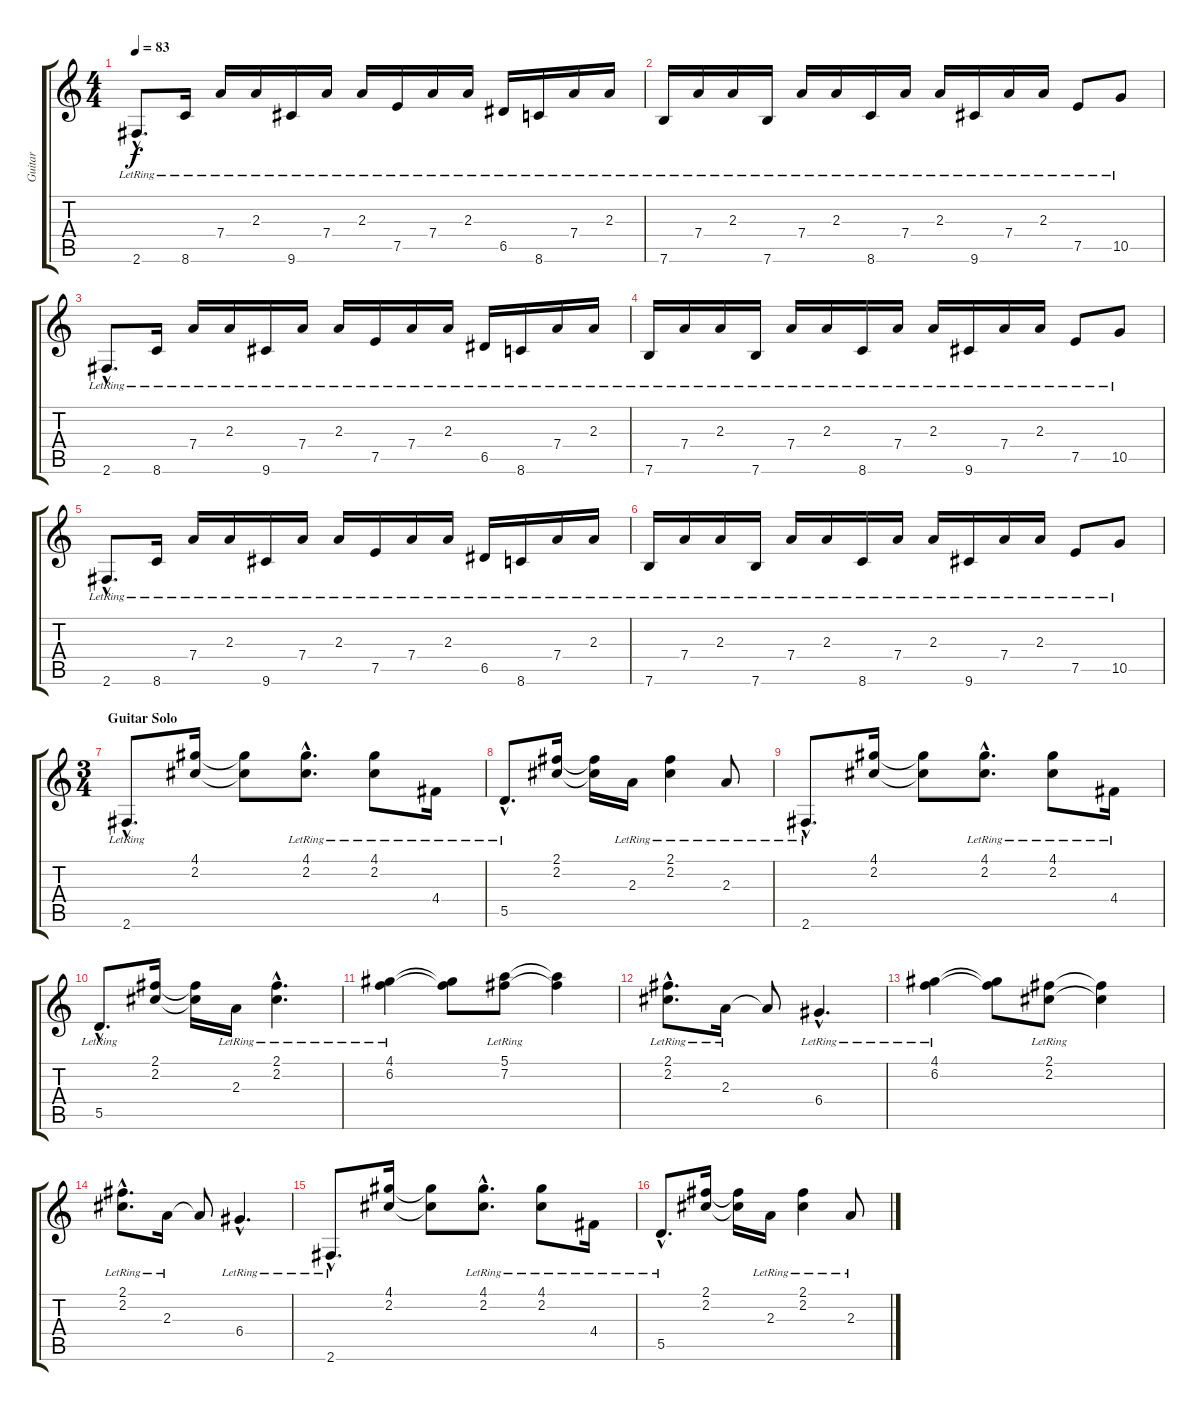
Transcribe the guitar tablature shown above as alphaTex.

\track ("Guitar" "Guitar") {instrument acousticguitarnylon}
\staff {score tabs}
\tuning (E4 B3 G3 D3 A2 E2) {hide}
\ts (4 4)
\tempo 83
\clef g2
\ks c
2.6{hac lr}.8{d dy f} 8.6{lr}.16 7.4{lr}.16 2.3{lr}.16 9.6{lr}.16 7.4{lr}.16 2.3{lr}.16 7.5{lr}.16 7.4{lr}.16 2.3{lr}.16 6.5{lr}.16 8.6{lr}.16 7.4{lr}.16 2.3{lr}.16 |
7.6{lr}.16 7.4{lr}.16 2.3{lr}.16 7.6{lr}.16 7.4{lr}.16 2.3{lr}.16 8.6{lr}.16 7.4{lr}.16 2.3{lr}.16 9.6{lr}.16 7.4{lr}.16 2.3{lr}.16 7.5{lr}.8 10.5{lr}.8 |
2.6{hac lr}.8{d} 8.6{lr}.16 7.4{lr}.16 2.3{lr}.16 9.6{lr}.16 7.4{lr}.16 2.3{lr}.16 7.5{lr}.16 7.4{lr}.16 2.3{lr}.16 6.5{lr}.16 8.6{lr}.16 7.4{lr}.16 2.3{lr}.16 |
7.6{lr}.16 7.4{lr}.16 2.3{lr}.16 7.6{lr}.16 7.4{lr}.16 2.3{lr}.16 8.6{lr}.16 7.4{lr}.16 2.3{lr}.16 9.6{lr}.16 7.4{lr}.16 2.3{lr}.16 7.5{lr}.8 10.5{lr}.8 |
2.6{hac lr}.8{d} 8.6{lr}.16 7.4{lr}.16 2.3{lr}.16 9.6{lr}.16 7.4{lr}.16 2.3{lr}.16 7.5{lr}.16 7.4{lr}.16 2.3{lr}.16 6.5{lr}.16 8.6{lr}.16 7.4{lr}.16 2.3{lr}.16 |
7.6{lr}.16 7.4{lr}.16 2.3{lr}.16 7.6{lr}.16 7.4{lr}.16 2.3{lr}.16 8.6{lr}.16 7.4{lr}.16 2.3{lr}.16 9.6{lr}.16 7.4{lr}.16 2.3{lr}.16 7.5{lr}.8 10.5{lr}.8 |
\ts (3 4)
\section ("" "Guitar Solo")
2.6{hac lr}.8{d} (4.1 2.2).16 (4.1{t} 2.2{t}).8 (4.1{hac lr} 2.2{hac lr}).8{d} (4.1{lr} 2.2{lr}).8 4.4{lr}.16 |
5.5{hac lr}.8{d} (2.1 2.2).16 (2.1{t} 2.2{t}).16 2.3{lr}.16 (2.1{lr} 2.2{lr}).4 2.3{lr}.8 |
2.6{hac lr}.8{d} (4.1 2.2).16 (4.1{t} 2.2{t}).8 (4.1{hac lr} 2.2{hac lr}).8{d} (4.1{lr} 2.2{lr}).8 4.4{lr}.16 |
5.5{hac lr}.8{d} (2.1 2.2).16 (2.1{t} 2.2{t}).16 2.3{lr}.16 (2.1{hac lr} 2.2{hac lr}).4{d} |
(4.1{lr} 6.2{lr}).4 (4.1{t} 6.2{t}).8 (5.1{lr} 7.2{lr}).8 (5.1{t} 7.2{t}).4 |
(2.1{hac lr} 2.2{hac lr}).8{d} 2.3{lr}.16 2.3{t}.8 6.4{hac lr}.4{d} |
(4.1{lr} 6.2{lr}).4 (4.1{t} 6.2{t}).8 (2.1{lr} 2.2{lr}).8 (2.1{t} 2.2{t}).4 |
(2.1{hac lr} 2.2{hac lr}).8{d} 2.3{lr}.16 2.3{t}.8 6.4{hac lr}.4{d} |
2.6{hac lr}.8{d} (4.1 2.2).16 (4.1{t} 2.2{t}).8 (4.1{hac lr} 2.2{hac lr}).8{d} (4.1{lr} 2.2{lr}).8 4.4{lr}.16 |
5.5{hac lr}.8{d} (2.1 2.2).16 (2.1{t} 2.2{t}).16 2.3{lr}.16 (2.1{lr} 2.2{lr}).4 2.3{lr}.8
